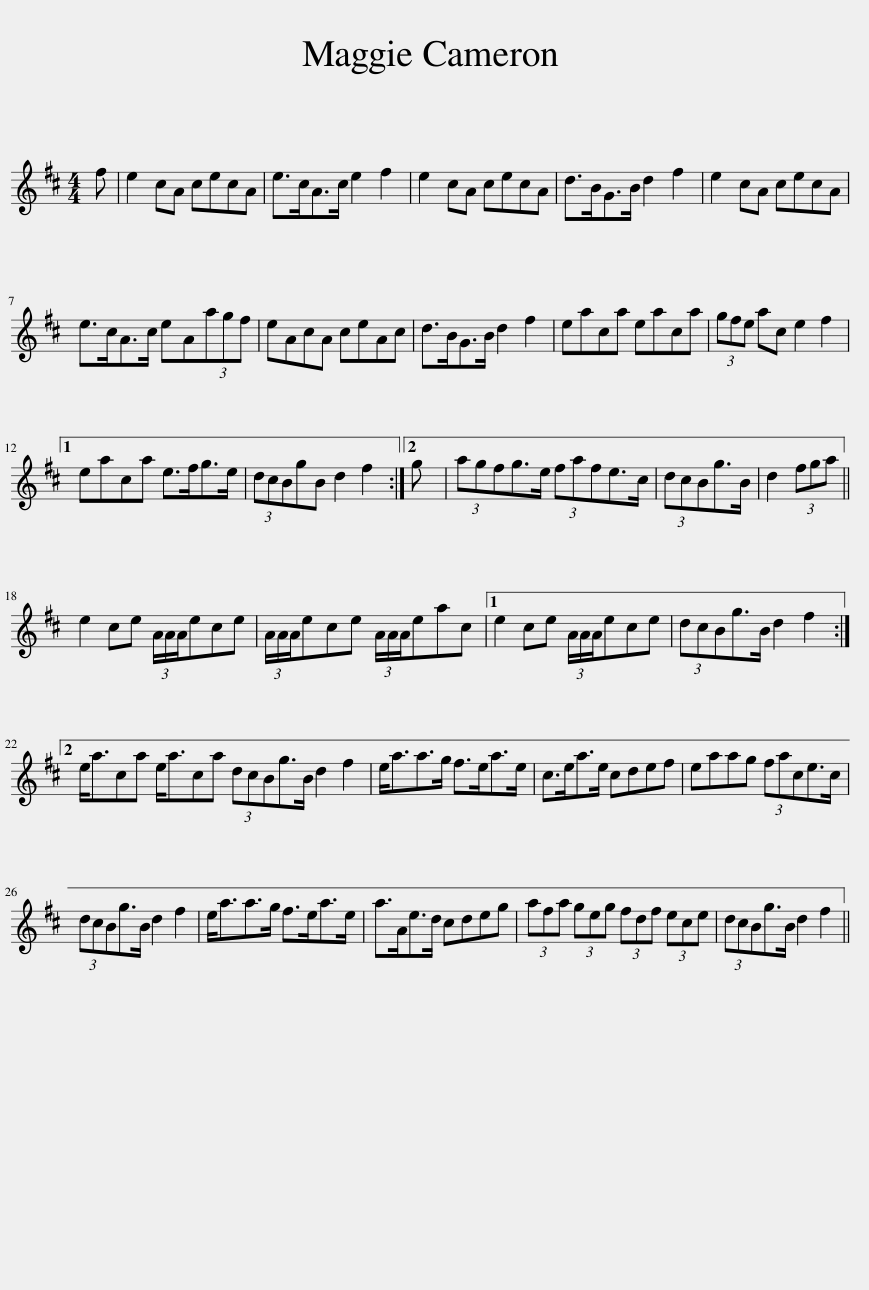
X:1
L:1/8
M:4/4
I:linebreak $
K:D
V:1 treble
V:1
 f | e2 cA cecA | e>cA>c e2 f2 | e2 cA cecA | d>BG>B d2 f2 | %5
 e2 cA cecA |$ e>cA>c eA(3agf | eAcA ceAc | d>BG>B d2 f2 | eaca eaca | %10
 (3gfe ac e2 f2 |1$ eaca e>fg>e | (3dcBgB d2 f2 :|2 g | (3agfg>e (3fafe>c | %15
 (3dcBg>B | d2 (3fga ||$ e2 ce (3A/A/A/ece | (3A/A/A/ece (3A/A/A/eac |1 e2 ce (3A/A/A/ece | %20
 (3dcBg>B d2 f2 :|2$ e<aca e<aca (3dcBg>B d2 f2 | e<aa>g f>ea>e | c>ea>e cdef | eaag (3face>c |$ %25
 (3dcBg>B d2 f2 | e<aa>g f>ea>e | a>Ae>d cdeg | (3afa (3geg (3fdf (3ece | (3dcBg>B d2 f2 || %30
